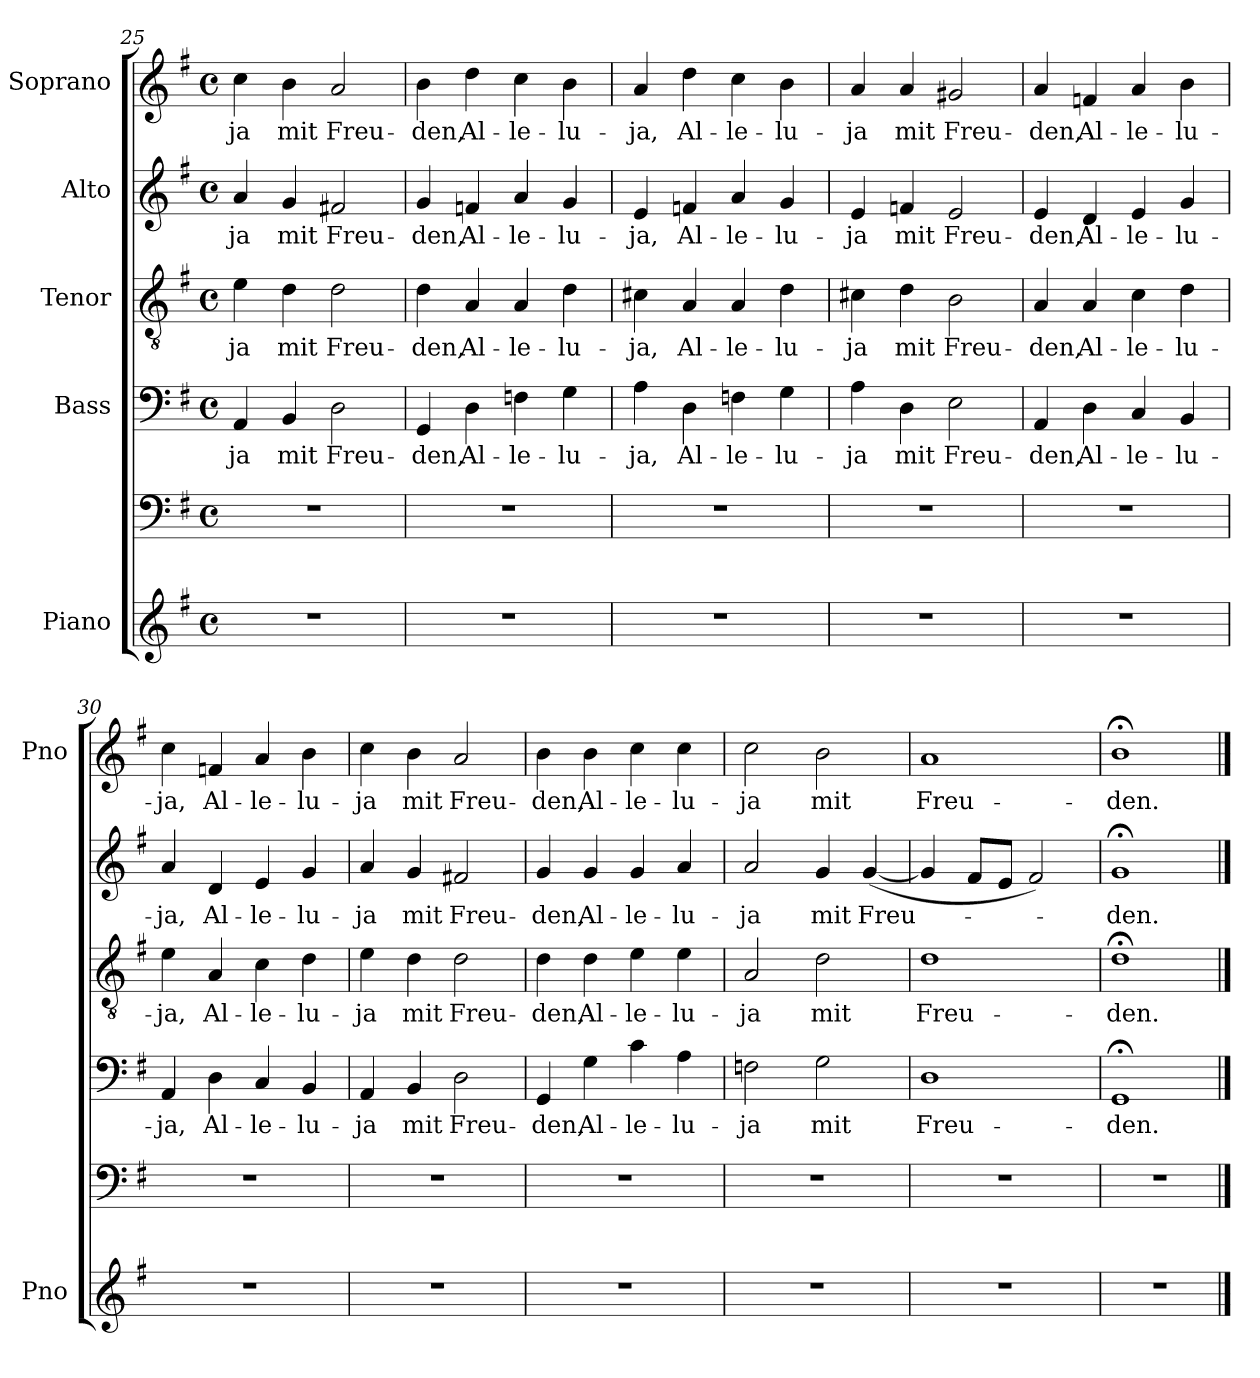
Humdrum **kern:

**kern	**kern	**kern	**text	**kern	**text	**kern	**text	**kern	**text
*part6	*part5	*part4	*part4	*part3	*part3	*part2	*part2	*part1	*part1
*staff6	*staff5	*staff4	*staff4	*staff3	*staff3	*staff2	*staff2	*staff1	*staff1
*I"Piano	*	*I"Bass	*	*I"Tenor	*	*I"Alto	*	*I"Soprano	*
*I'Pno	*	*	*	*	*	*	*	*I'Pno	*
!!LO:LB:g=z
*clefG2	*clefF4	*clefF4	*	*clefGv2	*	*clefG2	*	*clefG2	*
*k[f#]	*k[f#]	*k[f#]	*	*k[f#]	*	*k[f#]	*	*k[f#]	*
*G:	*G:	*G:	*	*G:	*	*G:	*	*G:	*
*M4/4	*M4/4	*M4/4	*	*M4/4	*	*M4/4	*	*M4/4	*
*met(c)	*met(c)	*met(c)	*	*met(c)	*	*met(c)	*	*met(c)	*
=25	=25	=25	=25	=25	=25	=25	=25	=25	=25
1r	1r	4AA/	-­ja	4e\	-­ja	4a/	-­ja	4cc\	-­ja
.	.	4BB/	mit	4d\	mit	4g/	mit	4b\	mit
.	.	2D\	Freu-	2d\	Freu-	2f#X/	Freu-	2a/	Freu-
=26	=26	=26	=26	=26	=26	=26	=26	=26	=26
1r	1r	4GG/	-den,	4d\	-den,	4g/	-den,	4b\	-den,
.	.	4D\	Al-	4A/	Al-	4fn/	Al-	4dd\	Al-
.	.	4Fn\	-le-	4A/	-le-	4a/	-le-	4cc\	-le-
.	.	4G\	-lu-	4d\	-lu-	4g/	-lu-	4b\	-lu-
=27	=27	=27	=27	=27	=27	=27	=27	=27	=27
1r	1r	4A\	-ja,	4c#X\	-ja,	4e/	-ja,	4a/	-ja,
.	.	4D\	Al-	4A/	Al-	4fn/	Al-	4dd\	Al-
.	.	4Fn\	-le-	4A/	-le-	4a/	-le-	4cc\	-le-
.	.	4G\	-lu-	4d\	-lu-	4g/	-lu-	4b\	-lu-
=28	=28	=28	=28	=28	=28	=28	=28	=28	=28
1r	1r	4A\	-ja	4c#X\	-ja	4e/	-ja	4a/	-ja
.	.	4D\	mit	4d\	mit	4fn/	mit	4a/	mit
.	.	2E\	Freu-	2B\	Freu-	2e/	Freu-	2g#X/	Freu-
=29	=29	=29	=29	=29	=29	=29	=29	=29	=29
1r	1r	4AA/	-den,	4A/	-den,	4e/	-den,	4a/	-den,
.	.	4D\	Al-	4A/	Al-	4d/	Al-	4fn/	Al-
.	.	4C/	-le-	4c\	-le-	4e/	-le-	4a/	-le-
.	.	4BB/	-lu-	4d\	-lu-	4g/	-lu-	4b\	-lu-
!!LO:LB:g=z
=30	=30	=30	=30	=30	=30	=30	=30	=30	=30
1r	1r	4AA/	-­ja,	4e\	-­ja,	4a/	-­ja,	4cc\	-­ja,
.	.	4D\	Al-	4A/	Al-	4d/	Al-	4fn/	Al-
.	.	4C/	-le-	4c\	-le-	4e/	-le-	4a/	-le-
.	.	4BB/	-lu-	4d\	-lu-	4g/	-lu-	4b\	-lu-
=31	=31	=31	=31	=31	=31	=31	=31	=31	=31
1r	1r	4AA/	-ja	4e\	-ja	4a/	-ja	4cc\	-ja
.	.	4BB/	mit	4d\	mit	4g/	mit	4b\	mit
.	.	2D\	Freu-	2d\	Freu-	2f#X/	Freu-	2a/	Freu-
=32	=32	=32	=32	=32	=32	=32	=32	=32	=32
1r	1r	4GG/	-den,	4d\	-den,	4g/	-den,	4b\	-den,
.	.	4G\	Al-	4d\	Al-	4g/	Al-	4b\	Al-
.	.	4c\	-le-	4e\	-le-	4g/	-le-	4cc\	-le-
.	.	4A\	-lu-	4e\	-lu-	4a/	-lu-	4cc\	-lu-
=33	=33	=33	=33	=33	=33	=33	=33	=33	=33
1r	1r	2Fn\	-ja	2A/	-ja	2a/	-ja	2cc\	-ja
.	.	2G\	mit	2d\	mit	4g/	mit	2b\	mit
.	.	.	.	.	.	([4g/	Freu-	.	.
=34	=34	=34	=34	=34	=34	=34	=34	=34	=34
1r	1r	1D	Freu-	1d	Freu-	4g/]	.	1a	Freu-
.	.	.	.	.	.	8f#/L	.	.	.
.	.	.	.	.	.	8e/J	.	.	.
.	.	.	.	.	.	2f#/)	.	.	.
=35	=35	=35	=35	=35	=35	=35	=35	=35	=35
1r	1r	1GG;<	-den.	1d;<	-den.	1g;<	-den.	1b;<	-den.
==	==	==	==	==	==	==	==	==	==
*-	*-	*-	*-	*-	*-	*-	*-	*-	*-
